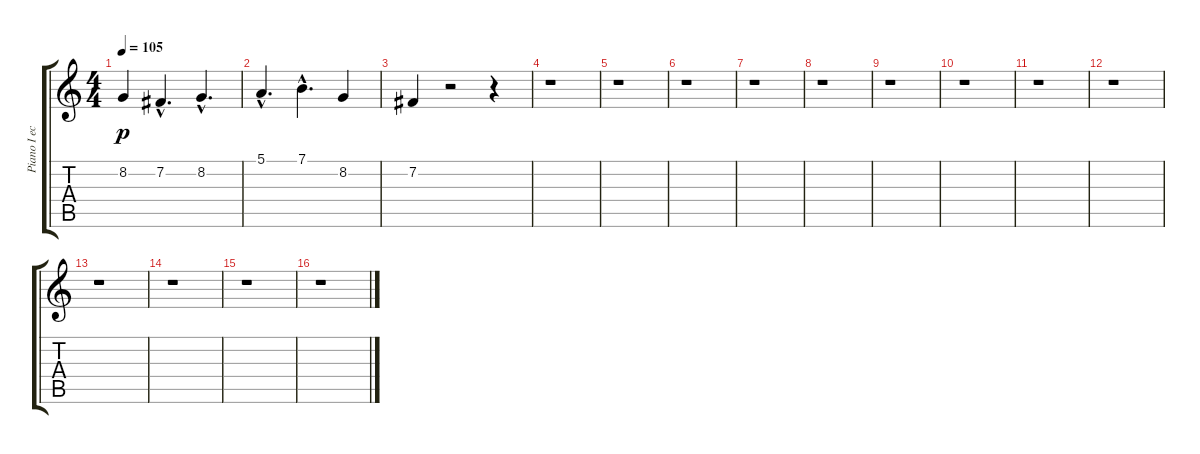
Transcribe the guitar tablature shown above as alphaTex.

\track ("Piano I echoe" "Piano I ec") {instrument honkytonkpiano}
\staff {score tabs}
\tuning (E4 B3 G3 D3 A2 E2) {hide}
\ts (4 4)
\tempo 105
\clef g2
\ks c
8.2.4{dy p} 7.2{hac}.4{d} 8.2{hac}.4{d} |
5.1{hac}.4{d} 7.1{hac}.4{d} 8.2.4 |
7.2.4 r.2 r.4 |
r.1 |
r.1 |
r.1 |
r.1 |
r.1 |
r.1 |
r.1 |
r.1 |
r.1 |
r.1 |
r.1 |
r.1 |
r.1
